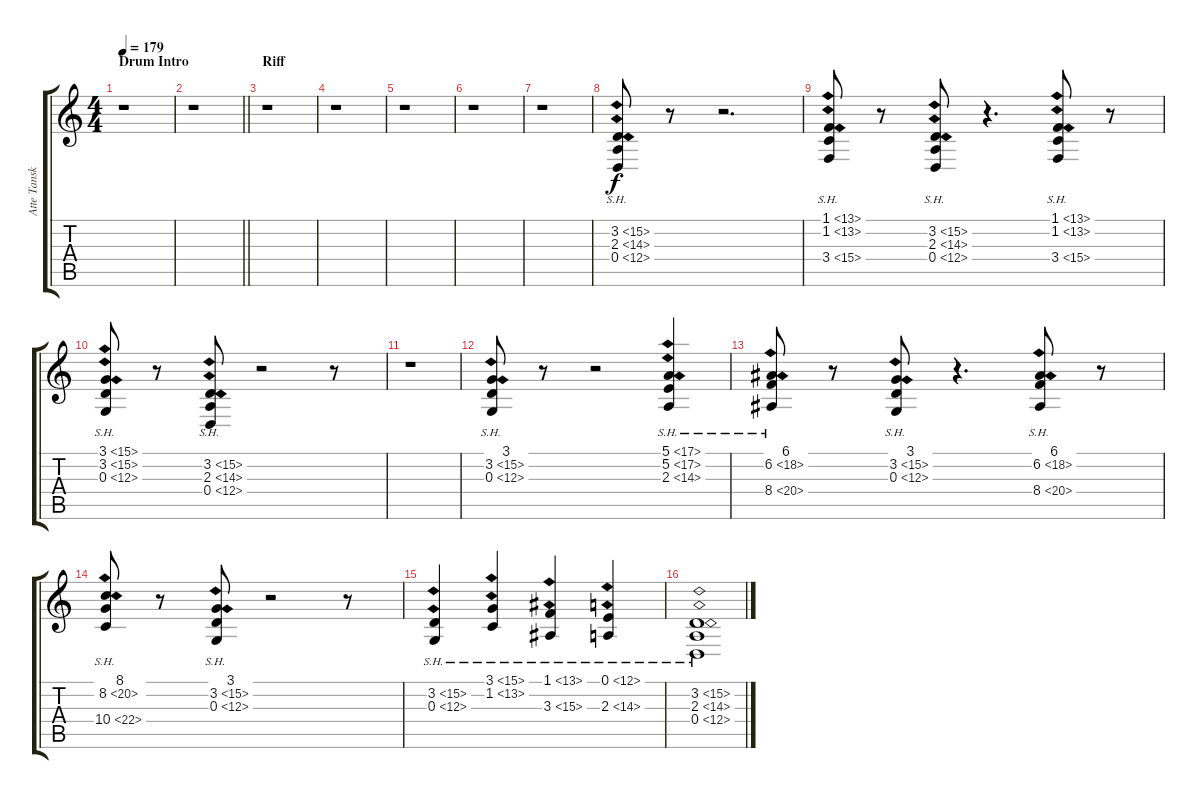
\track ("Atte Tanskanen (Keys)" "Atte Tansk") {instrument stringensemble1}
\staff {score tabs}
\tuning (E4 B3 G3 D3 A2 E2) {hide}
\ts (4 4)
\section ("" "Drum Intro")
\tempo 179
\clef g2
\ks c
r.1{dy f instrument stringensemble1} |
\barLineRight lightlight
r.1 |
\section ("" "Riff")
r.1 |
r.1 |
r.1 |
r.1 |
r.1 |
(3.2{sh 12} 2.3{sh 12} 0.4{sh 12}).8 r.8 r.2{d} |
(1.1{sh 12} 1.2{sh 12} 3.4{sh 12}).8 r.8 (3.2{sh 12} 2.3{sh 12} 0.4{sh 12}).8 r.4{d} (1.1{sh 12} 1.2{sh 12} 3.4{sh 12}).8 r.8 |
(3.1{sh 12} 3.2{sh 12} 0.3{sh 12}).8 r.8 (3.2{sh 12} 2.3{sh 12} 0.4{sh 12}).8 r.2 r.8 |
r.1 |
(3.1 3.2{sh 12} 0.3{sh 12}).8 r.8 r.2 (5.1{sh 12} 5.2{sh 12} 2.3{sh 12}).4 |
(6.1 6.2{sh 12} 8.4{sh 12}).8 r.8 (3.1 3.2{sh 12} 0.3{sh 12}).8 r.4{d} (6.1 6.2{sh 12} 8.4{sh 12}).8 r.8 |
(8.1 8.2{sh 12} 10.4{sh 12}).8 r.8 (3.1 3.2{sh 12} 0.3{sh 12}).8 r.2 r.8 |
(3.2{sh 12} 0.3{sh 12}).4 (3.1{sh 12} 1.2{sh 12}).4 (1.1{sh 12} 3.3{sh 12}).4 (0.1{sh 12} 2.3{sh 12}).4 |
(3.2{sh 12} 2.3{sh 12} 0.4{sh 12}).1
